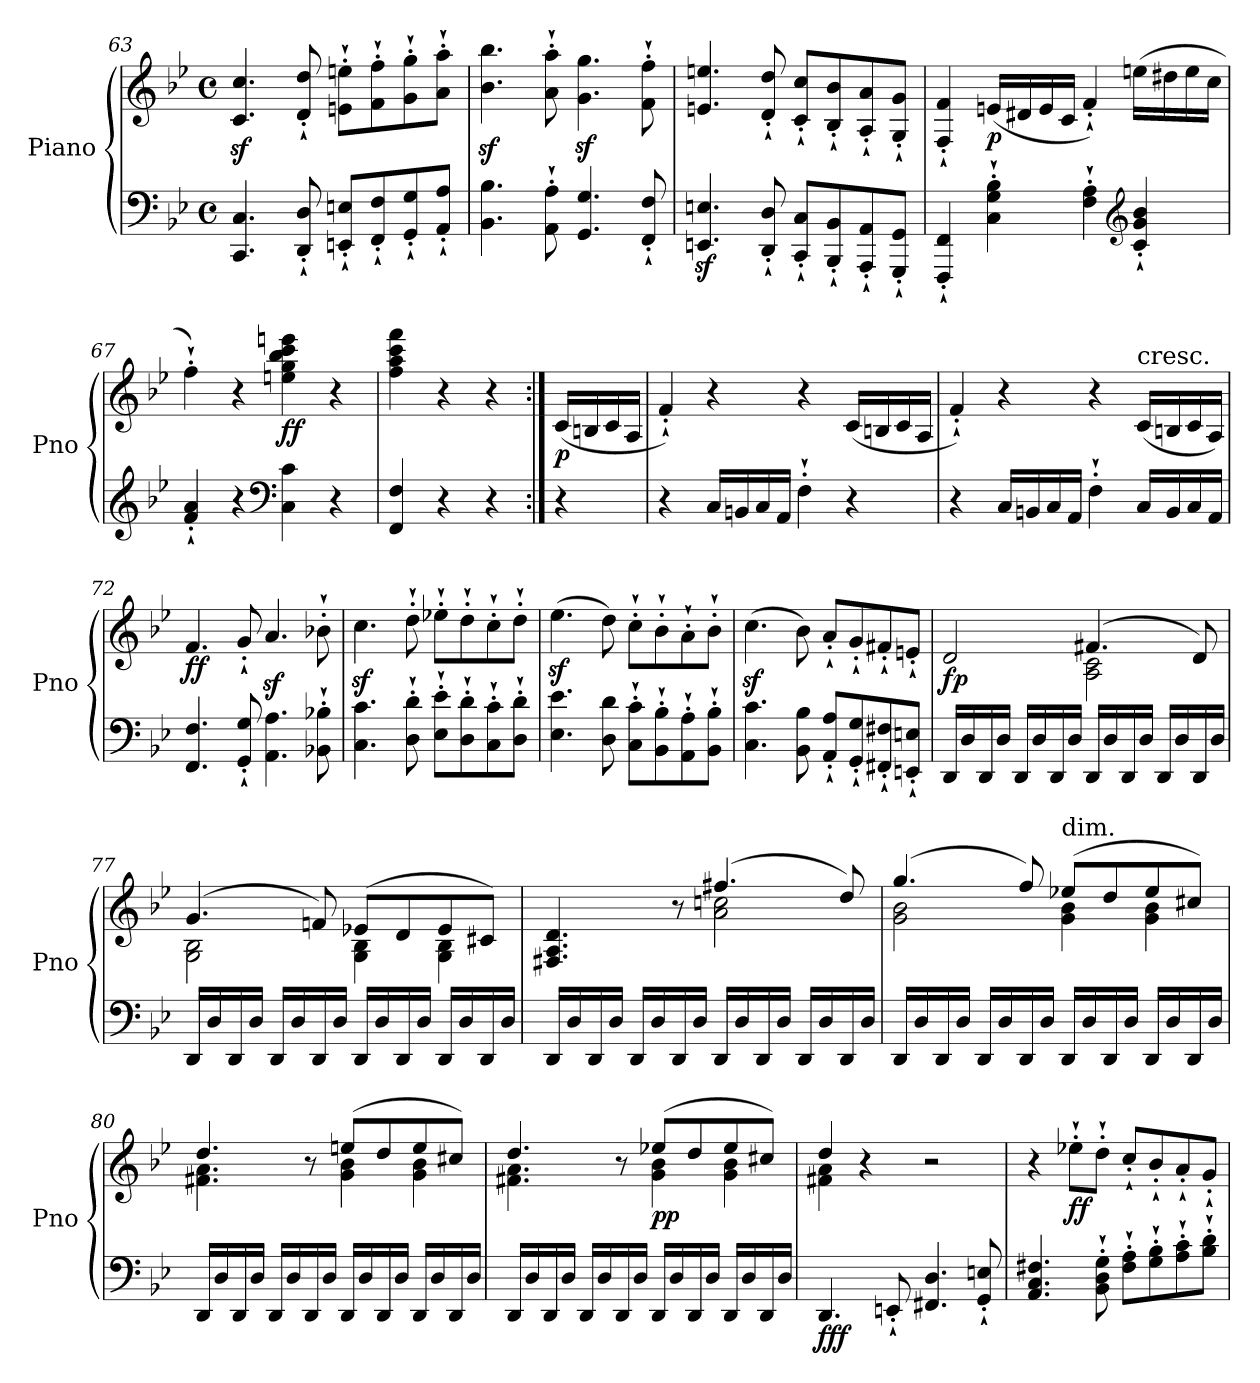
**kern	**kern	**dynam
*part1	*part1	*part1
*staff2	*staff1	*staff1/2
*I"Piano	*	*
*I'Pno	*	*
*clefF4	*clefG2	*
*k[b-e-]	*k[b-e-]	*
*B-:	*B-:	*
*M4/4	*M4/4	*
*met(c)	*met(c)	*
=63	=63	=63
4.CC/ 4.C/	4.c/z< 4.cc/z<	.
8DD/'` 8D/'`	8d/'` 8dd/'`	.
8EEn/'` 8En/'`L	8en\'` 8een\'`L	.
8FF/'` 8F/'`	8f\'` 8ff\'`	.
8GG/'` 8G/'`	8g\'` 8gg\'`	.
8AA/'` 8A/'`J	8a\'` 8aa\'`J	.
=64	=64	=64
4.BB-\ 4.B-\	4.b-\z< 4.bb-\z<	.
8AA\'` 8A\'`	8a\'` 8aa\'`	.
4.GG/ 4.G/	4.g\z< 4.gg\z<	.
8FF/'` 8F/'`	8f\'` 8ff\'`	.
!!LO:LB:g=z
=65	=65	=65
4.EEn/z< 4.En/z<	4.en/ 4.een/	.
8DD/'` 8D/'`	8d/'` 8dd/'`	.
8CC/'` 8C/'`L	8c/'` 8cc/'`L	.
8BBB-/'` 8BB-/'`	8B-/'` 8b-/'`	.
8AAA/'` 8AA/'`	8A/'` 8a/'`	.
8GGG/'` 8GG/'`J	8G/'` 8g/'`J	.
=66	=66	=66
4FFF/'` 4FF/'`	4F/'` 4f/'`	.
!	!	!LO:DY:b
4C\'` 4G\'` 4B-\'`	(<16en/LL	p
.	16d#X/	.
.	16e/	.
.	16c/JJ	.
4F\'` 4A\'`	4f'`/)	.
*clefG2	*	*
4c/'` 4g/'` 4b-/'`	(>16een\LL	.
.	16dd#X\	.
.	16ee\	.
.	16cc\JJ	.
=67	=67	=67
4f/'` 4a/'`	4ff'`\)	.
4r	4r	.
*clefF4	*	*
!	!	!LO:DY:b
4C\ 4c\	4een\ 4gg\ 4bb-\ 4ccc\ 4eeen\	ff
4r	4r	.
=68	=68	=68
4FF/ 4F/	4ff\ 4aa\ 4ccc\ 4fff\	.
4r	4r	.
4r	4r	.
=69:|!	=69:|!	=69:|!
!	!	!LO:DY:b
4r	(<16c/LL	p
.	16Bn/	.
.	16c/	.
.	16A/JJ	.
!!LO:LB:g=z
=70	=70	=70
4r	4f'`/)	.
16C/LL	4r	.
16BBn/	.	.
16C/	.	.
16AA/JJ	.	.
4F'`\	4r	.
4r	(<16c/LL	.
.	16Bn/	.
.	16c/	.
.	16A/JJ	.
=71	=71	=71
4r	4f'`/)	.
16C/LL	4r	.
16BBn/	.	.
16C/	.	.
16AA/JJ	.	.
4F'`\	4r	.
!	!LO:TX:a:t=cresc.	!
16C/LL	(<16c/LL	.
16BB/	16Bn/	.
16C/	16c/	.
16AA/JJ	16A/JJ)	.
=72	=72	=72
!	!	!LO:DY:b
4.FF/ 4.F/	4.f/	ff
8GG/'` 8G/'`	8g'`/	.
4.AA\ 4.A\	4.az</	.
8BB-X\'` 8B-X\'`	8b-X'`\	.
=73	=73	=73
4.C\ 4.c\	4.ccz<\	.
8D\'` 8d\'`	8dd'`\	.
8E-\'` 8e-\'`L	8ee-X'`\L	.
8D\'` 8d\'`	8dd'`\	.
8C\'` 8c\'`	8cc'`\	.
8D\'` 8d\'`J	8dd'`\J	.
!!LO:PB:g=z
=74	=74	=74
4.E-\ 4.e-\	(>4.ee-z<\	.
8D\ 8d\	8dd\)	.
8C\'` 8c\'`L	8cc'`\L	.
8BB-\'` 8B-\'`	8b-'`\	.
8AA\'` 8A\'`	8a'`\	.
8BB-\'` 8B-\'`J	8b-'`\J	.
=75	=75	=75
4.C\ 4.c\	(>4.ccz<\	.
8BB-\ 8B-\	8b-\)	.
8AA/'` 8A/'`L	8a'`/L	.
8GG/'` 8G/'`	8g'`/	.
8FF#X/'` 8F#X/'`	8f#X'`/	.
8EEn/'` 8En/'`J	8en'`/J	.
=76	=76	=76
*	*^	*
!	!	!	!LO:DY:b
16DD/LL	2d/	2ryy	fp
16D/	.	.	.
16DD/	.	.	.
16D/JJ	.	.	.
16DD/LL	.	.	.
16D/	.	.	.
16DD/	.	.	.
16D/JJ	.	.	.
16DD/LL	(>4.f#X/	2A\ 2c\	.
16D/	.	.	.
16DD/	.	.	.
16D/JJ	.	.	.
16DD/LL	.	.	.
16D/	.	.	.
16DD/	8d/)	.	.
16D/JJ	.	.	.
!!LO:LB:g=z	!!
=77	=77	=77	=77
16DD/LL	(>4.g/	2G\ 2B-\	.
16D/	.	.	.
16DD/	.	.	.
16D/JJ	.	.	.
16DD/LL	.	.	.
16D/	.	.	.
16DD/	8fn/)	.	.
16D/JJ	.	.	.
16DD/LL	(>8e-X/L	4G\ 4B-\	.
16D/	.	.	.
16DD/	8d/	.	.
16D/JJ	.	.	.
16DD/LL	8e-/	4G\ 4B-\	.
16D/	.	.	.
16DD/	8c#X/J)	.	.
16D/JJ	.	.	.
=78	=78	=78	=78
16DD/LL	4.F#X/ 4.A/ 4.d/	2ryy	.
16D/	.	.	.
16DD/	.	.	.
16D/JJ	.	.	.
16DD/LL	.	.	.
16D/	.	.	.
16DD/	8r	.	.
16D/JJ	.	.	.
16DD/LL	(>4.ff#X/	2a\ 2ccn\	.
16D/	.	.	.
16DD/	.	.	.
16D/JJ	.	.	.
16DD/LL	.	.	.
16D/	.	.	.
16DD/	8dd/)	.	.
16D/JJ	.	.	.
!!LO:LB:g=z	!!
=79	=79	=79	=79
16DD/LL	(>4.gg/	2g\ 2b-\	.
16D/	.	.	.
16DD/	.	.	.
16D/JJ	.	.	.
16DD/LL	.	.	.
16D/	.	.	.
16DD/	8ff/)	.	.
16D/JJ	.	.	.
!	!LO:TX:a:t=dim.	!	!
16DD/LL	(>8ee-X/L	4g\ 4b-\	.
16D/	.	.	.
16DD/	8dd/	.	.
16D/JJ	.	.	.
16DD/LL	8ee-/	4g\ 4b-\	.
16D/	.	.	.
16DD/	8cc#X/J)	.	.
16D/JJ	.	.	.
=80	=80	=80	=80
16DD/LL	4.dd/	4.f#X\ 4.a\	.
16D/	.	.	.
16DD/	.	.	.
16D/JJ	.	.	.
16DD/LL	.	.	.
16D/	.	.	.
16DD/	8r	8ryy	.
16D/JJ	.	.	.
16DD/LL	(>8een/L	4g\ 4b-\	.
16D/	.	.	.
16DD/	8dd/	.	.
16D/JJ	.	.	.
16DD/LL	8ee/	4g\ 4b-\	.
16D/	.	.	.
16DD/	8cc#X/J)	.	.
16D/JJ	.	.	.
!!LO:LB:g=z	!!
=81	=81	=81	=81
16DD/LL	4.dd/	4.f#X\ 4.a\	.
16D/	.	.	.
16DD/	.	.	.
16D/JJ	.	.	.
16DD/LL	.	.	.
16D/	.	.	.
16DD/	8r	8ryy	.
16D/JJ	.	.	.
!	!	!	!LO:DY:b
16DD/LL	(>8ee-X/L	4g\ 4b-\	pp
16D/	.	.	.
16DD/	8dd/	.	.
16D/JJ	.	.	.
16DD/LL	8ee-/	4g\ 4b-\	.
16D/	.	.	.
16DD/	8cc#X/J)	.	.
16D/JJ	.	.	.
=82	=82	=82	=82
!	!	!	!LO:DY:b=2
!	!	!	!LO:DY:n=1:b
4.DD/	4dd/	4f#X\ 4a\	ff f
.	4r	2.ryy	.
8EEn'`/	.	.	.
4.FF#X/ 4.D/	2r	.	.
8GG/'` 8En/'`	.	.	.
*	*v	*v	*
=83	=83	=83
4.AA/ 4.C/ 4.F#X/	4r	.
!	!	!LO:DY:b
.	8ee-X'`\L	ff
8BB-\'` 8D\'` 8G\'`	8dd'`\J	.
8F#\'` 8A\'`L	8cc'`/L	.
8G\'` 8B-\'`	8b-'`/	.
8A\'` 8c\'`	8a'`/	.
8B-\'` 8d\'`J	8g'`/J	.
=	=	=
*-	*-	*-
